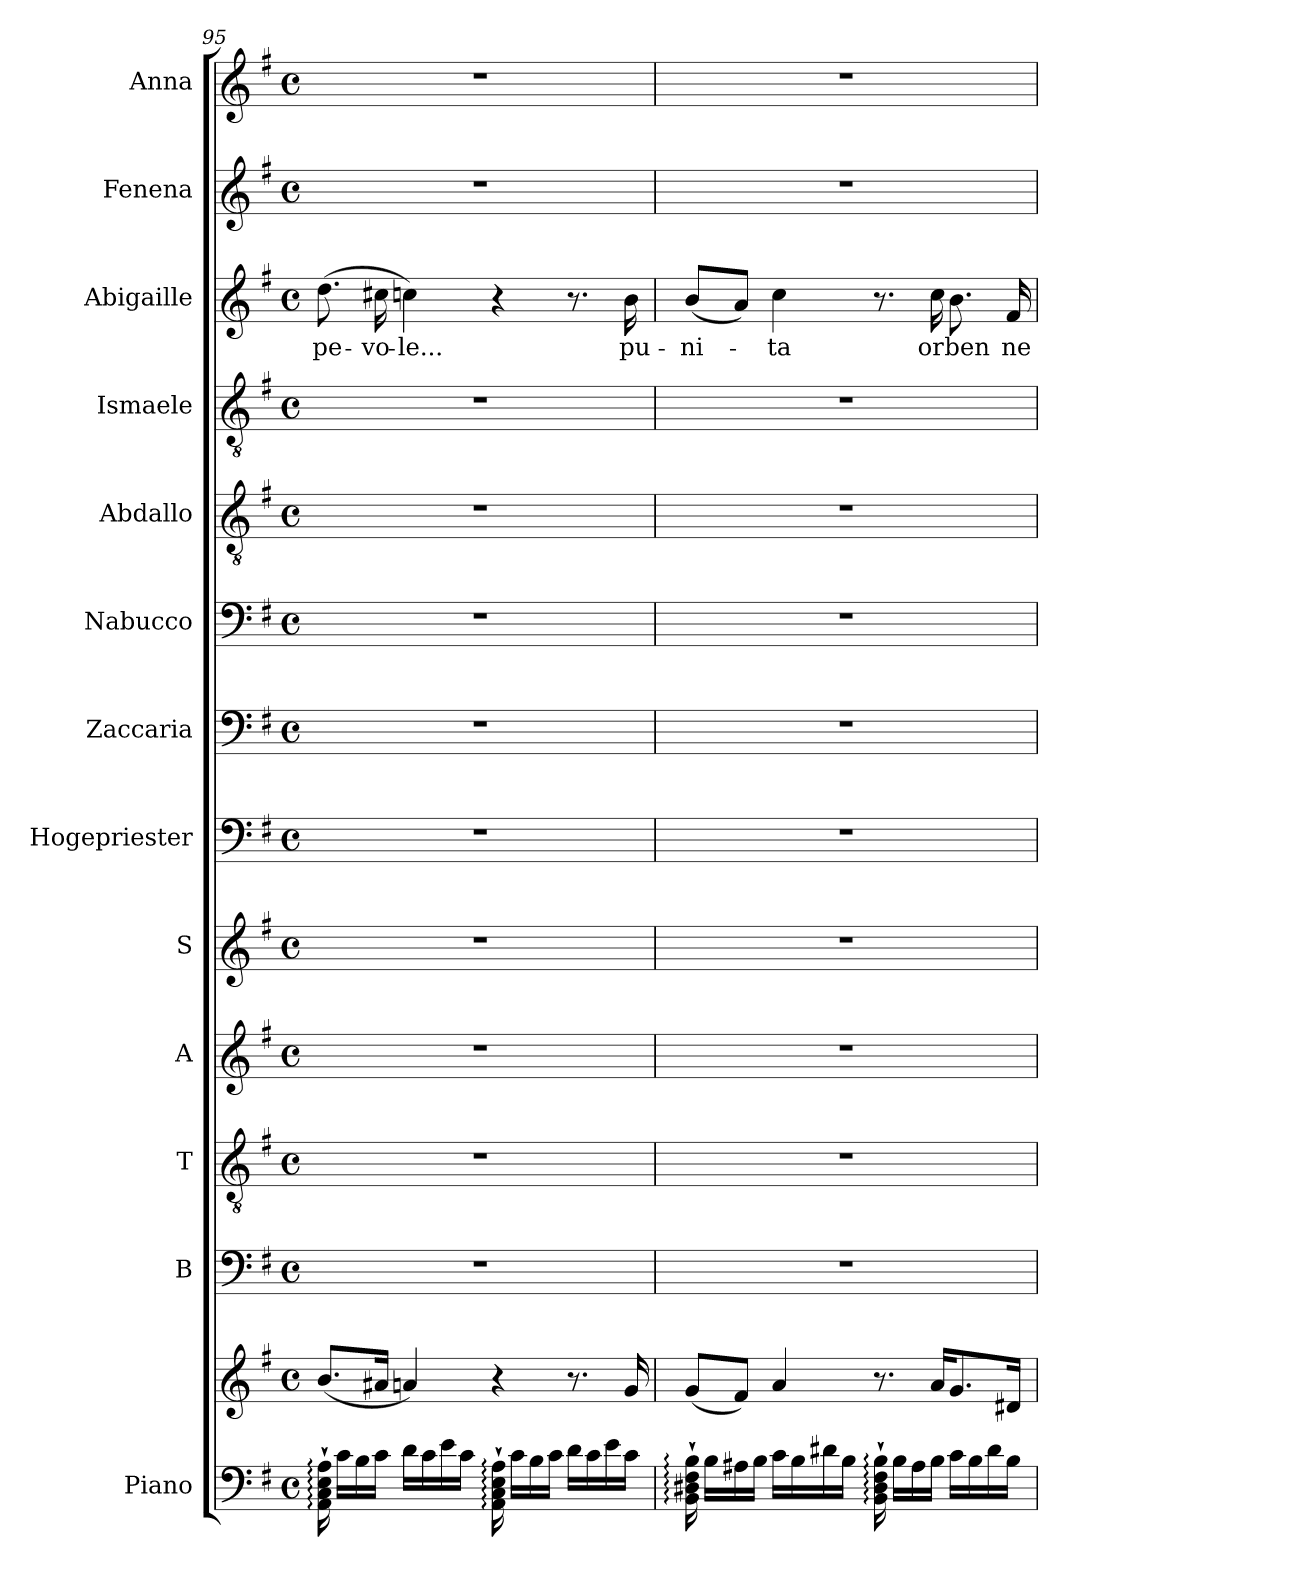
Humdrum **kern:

**kern	**kern	**kern	**kern	**kern	**kern	**kern	**kern	**kern	**kern	**kern	**kern	**text	**kern	**kern
*part13	*part13	*part12	*part11	*part10	*part9	*part8	*part7	*part6	*part5	*part4	*part3	*part3	*part2	*part1
*staff14	*staff13	*staff12	*staff11	*staff10	*staff9	*staff8	*staff7	*staff6	*staff5	*staff4	*staff3	*staff3	*staff2	*staff1
*I"Piano	*	*I"B	*I"T	*I"A	*I"S	*I"Hogepriester	*I"Zaccaria	*I"Nabucco	*I"Abdallo	*I"Ismaele	*I"Abigaille	*	*I"Fenena	*I"Anna
*I'Pno	*	*I'B	*I'T	*I'A	*I'S	*	*	*	*	*	*	*	*	*
*clefF4	*clefG2	*clefF4	*clefGv2	*clefG2	*clefG2	*clefF4	*clefF4	*clefF4	*clefGv2	*clefGv2	*clefG2	*	*clefG2	*clefG2
*k[f#]	*k[f#]	*k[f#]	*k[f#]	*k[f#]	*k[f#]	*k[f#]	*k[f#]	*k[f#]	*k[f#]	*k[f#]	*k[f#]	*	*k[f#]	*k[f#]
*M4/4	*M4/4	*M4/4	*M4/4	*M4/4	*M4/4	*M4/4	*M4/4	*M4/4	*M4/4	*M4/4	*M4/4	*	*M4/4	*M4/4
*met(c)	*met(c)	*met(c)	*met(c)	*met(c)	*met(c)	*met(c)	*met(c)	*met(c)	*met(c)	*met(c)	*met(c)	*	*met(c)	*met(c)
=95	=95	=95	=95	=95	=95	=95	=95	=95	=95	=95	=95	=95	=95	=95
!	!	!	!	!	!	!	!	!	!	!	!	!LO:LY:b	!	!
16AA\:` 16C\:` 16E\:` 16A\:`	(8.b/L	1r	1r	1r	1r	1r	1r	1r	1r	1r	(8.dd\	-pe-	1r	1r
16c\LL	.	.	.	.	.	.	.	.	.	.	.	.	.	.
16B\	.	.	.	.	.	.	.	.	.	.	.	.	.	.
!	!	!	!	!	!	!	!	!	!	!	!	!LO:LY:b	!	!
16c\JJ	16a#X/Jk	.	.	.	.	.	.	.	.	.	16cc#X\	-vo-	.	.
!	!	!	!	!	!	!	!	!	!	!	!	!LO:LY:b	!	!
16d\LL	4an/)	.	.	.	.	.	.	.	.	.	4ccn\)	-le...	.	.
16c\	.	.	.	.	.	.	.	.	.	.	.	.	.	.
16e\	.	.	.	.	.	.	.	.	.	.	.	.	.	.
16c\JJ	.	.	.	.	.	.	.	.	.	.	.	.	.	.
16AA\:` 16C\:` 16E\:` 16A\:`	4r	.	.	.	.	.	.	.	.	.	4r	.	.	.
16c\LL	.	.	.	.	.	.	.	.	.	.	.	.	.	.
16B\	.	.	.	.	.	.	.	.	.	.	.	.	.	.
16c\JJ	.	.	.	.	.	.	.	.	.	.	.	.	.	.
16d\LL	8.r	.	.	.	.	.	.	.	.	.	8.r	.	.	.
16c\	.	.	.	.	.	.	.	.	.	.	.	.	.	.
16e\	.	.	.	.	.	.	.	.	.	.	.	.	.	.
!	!	!	!	!	!	!	!	!	!	!	!	!LO:LY:b	!	!
16c\JJ	16g/	.	.	.	.	.	.	.	.	.	16b\	pu-	.	.
!!LO:LB:g=z
=96	=96	=96	=96	=96	=96	=96	=96	=96	=96	=96	=96	=96	=96	=96
!	!	!	!	!	!	!	!	!	!	!	!	!LO:LY:b	!	!
16BB\:` 16D#X\:` 16F#\:` 16B\:`	(8g/L	1r	1r	1r	1r	1r	1r	1r	1r	1r	(8b/L	-ni-	1r	1r
16B\LL	.	.	.	.	.	.	.	.	.	.	.	.	.	.
16A#X\	8f#/J)	.	.	.	.	.	.	.	.	.	8a/J)	.	.	.
16B\JJ	.	.	.	.	.	.	.	.	.	.	.	.	.	.
!	!	!	!	!	!	!	!	!	!	!	!	!LO:LY:b	!	!
16c\LL	4a/	.	.	.	.	.	.	.	.	.	4cc\	-ta	.	.
16B\	.	.	.	.	.	.	.	.	.	.	.	.	.	.
16d#X\	.	.	.	.	.	.	.	.	.	.	.	.	.	.
16B\JJ	.	.	.	.	.	.	.	.	.	.	.	.	.	.
16BB\:` 16D#\:` 16F#\:` 16B\:`	8.r	.	.	.	.	.	.	.	.	.	8.r	.	.	.
16B\LL	.	.	.	.	.	.	.	.	.	.	.	.	.	.
16A#\	.	.	.	.	.	.	.	.	.	.	.	.	.	.
!	!	!	!	!	!	!	!	!	!	!	!	!LO:LY:b	!	!
16B\JJ	16a/KL	.	.	.	.	.	.	.	.	.	16cc\	or	.	.
!	!	!	!	!	!	!	!	!	!	!	!	!LO:LY:b	!	!
16c\LL	8.g/	.	.	.	.	.	.	.	.	.	8.b\	ben	.	.
16B\	.	.	.	.	.	.	.	.	.	.	.	.	.	.
16d#\	.	.	.	.	.	.	.	.	.	.	.	.	.	.
!	!	!	!	!	!	!	!	!	!	!	!	!LO:LY:b	!	!
16B\JJ	16d#X/Jk	.	.	.	.	.	.	.	.	.	16f#/	ne	.	.
=	=	=	=	=	=	=	=	=	=	=	=	=	=	=
*-	*-	*-	*-	*-	*-	*-	*-	*-	*-	*-	*-	*-	*-	*-
